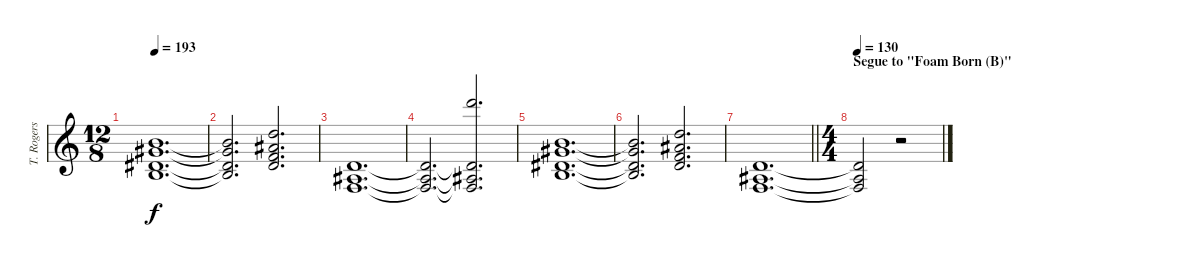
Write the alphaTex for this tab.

\track ("T. Rogers Keys" "T. Rogers ") {instrument acousticgrandpiano}
\staff {score}
\tuning (Db4 Ab3 E3 B2 Gb2 Db2) {hide}
\ts (12 8)
\tempo 193
\clef g2
\ks c
(10.1 12.2 11.3 12.4).1{d dy f} |
(10.1{t} 12.2{t} 11.3{t} 12.4{t}).2{d} (13.1 14.2 13.3 15.4).2{d} |
(15.4 16.5 16.6).1{d} |
(15.4{t} 16.5{t} 16.6{t}).2{d} (25.1 15.4{t} 16.5{t} 16.6{t}).2{d} |
(10.1 12.2 11.3 12.4).1{d} |
(10.1{t} 12.2{t} 11.3{t} 12.4{t}).2{d} (13.1 14.2 13.3 15.4).2{d} |
\barLineRight lightlight
(15.4 16.5 16.6).1{d} |
\ts (4 4)
\section ("" "Segue to \"Foam Born (B)\"")
\tempo 130
(15.4{t} 16.5{t} 16.6{t}).2 r.2
